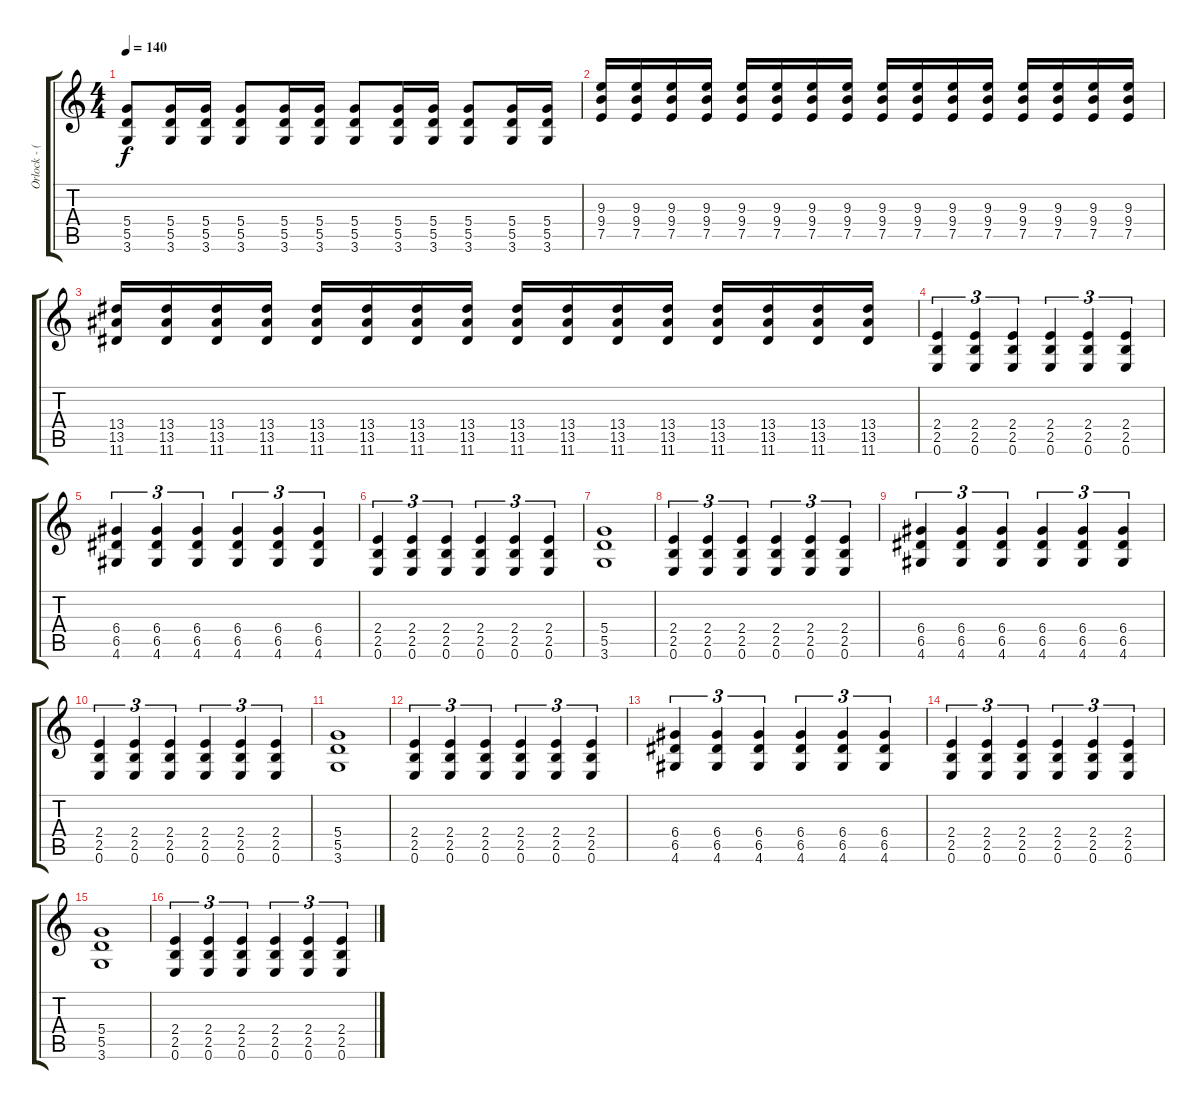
\track ("Orlock - (All Leads)" "Orlock - (") {instrument distortionguitar}
\staff {score tabs}
\tuning (E4 B3 G3 D3 A2 E2) {hide}
\ts (4 4)
\tempo 140
\clef g2
\ks c
(5.4 5.5 3.6).8{dy f} (5.4 5.5 3.6).16 (5.4 5.5 3.6).16 (5.4 5.5 3.6).8 (5.4 5.5 3.6).16 (5.4 5.5 3.6).16 (5.4 5.5 3.6).8 (5.4 5.5 3.6).16 (5.4 5.5 3.6).16 (5.4 5.5 3.6).8 (5.4 5.5 3.6).16 (5.4 5.5 3.6).16 |
(9.3 9.4 7.5).16 (9.3 9.4 7.5).16 (9.3 9.4 7.5).16 (9.3 9.4 7.5).16 (9.3 9.4 7.5).16 (9.3 9.4 7.5).16 (9.3 9.4 7.5).16 (9.3 9.4 7.5).16 (9.3 9.4 7.5).16 (9.3 9.4 7.5).16 (9.3 9.4 7.5).16 (9.3 9.4 7.5).16 (9.3 9.4 7.5).16 (9.3 9.4 7.5).16 (9.3 9.4 7.5).16 (9.3 9.4 7.5).16 |
(13.4 13.5 11.6).16 (13.4 13.5 11.6).16 (13.4 13.5 11.6).16 (13.4 13.5 11.6).16 (13.4 13.5 11.6).16 (13.4 13.5 11.6).16 (13.4 13.5 11.6).16 (13.4 13.5 11.6).16 (13.4 13.5 11.6).16 (13.4 13.5 11.6).16 (13.4 13.5 11.6).16 (13.4 13.5 11.6).16 (13.4 13.5 11.6).16 (13.4 13.5 11.6).16 (13.4 13.5 11.6).16 (13.4 13.5 11.6).16 |
(2.4 2.5 0.6).4{tu (3 2)} (2.4 2.5 0.6).4{tu (3 2)} (2.4 2.5 0.6).4{tu (3 2)} (2.4 2.5 0.6).4{tu (3 2)} (2.4 2.5 0.6).4{tu (3 2)} (2.4 2.5 0.6).4{tu (3 2)} |
(6.4 6.5 4.6).4{tu (3 2)} (6.4 6.5 4.6).4{tu (3 2)} (6.4 6.5 4.6).4{tu (3 2)} (6.4 6.5 4.6).4{tu (3 2)} (6.4 6.5 4.6).4{tu (3 2)} (6.4 6.5 4.6).4{tu (3 2)} |
(2.4 2.5 0.6).4{tu (3 2)} (2.4 2.5 0.6).4{tu (3 2)} (2.4 2.5 0.6).4{tu (3 2)} (2.4 2.5 0.6).4{tu (3 2)} (2.4 2.5 0.6).4{tu (3 2)} (2.4 2.5 0.6).4{tu (3 2)} |
(5.4 5.5 3.6).1 |
(2.4 2.5 0.6).4{tu (3 2)} (2.4 2.5 0.6).4{tu (3 2)} (2.4 2.5 0.6).4{tu (3 2)} (2.4 2.5 0.6).4{tu (3 2)} (2.4 2.5 0.6).4{tu (3 2)} (2.4 2.5 0.6).4{tu (3 2)} |
(6.4 6.5 4.6).4{tu (3 2)} (6.4 6.5 4.6).4{tu (3 2)} (6.4 6.5 4.6).4{tu (3 2)} (6.4 6.5 4.6).4{tu (3 2)} (6.4 6.5 4.6).4{tu (3 2)} (6.4 6.5 4.6).4{tu (3 2)} |
(2.4 2.5 0.6).4{tu (3 2)} (2.4 2.5 0.6).4{tu (3 2)} (2.4 2.5 0.6).4{tu (3 2)} (2.4 2.5 0.6).4{tu (3 2)} (2.4 2.5 0.6).4{tu (3 2)} (2.4 2.5 0.6).4{tu (3 2)} |
(5.4 5.5 3.6).1 |
(2.4 2.5 0.6).4{tu (3 2) volume 12 instrument distortionguitar} (2.4 2.5 0.6).4{tu (3 2)} (2.4 2.5 0.6).4{tu (3 2)} (2.4 2.5 0.6).4{tu (3 2)} (2.4 2.5 0.6).4{tu (3 2)} (2.4 2.5 0.6).4{tu (3 2)} |
(6.4 6.5 4.6).4{tu (3 2)} (6.4 6.5 4.6).4{tu (3 2)} (6.4 6.5 4.6).4{tu (3 2)} (6.4 6.5 4.6).4{tu (3 2)} (6.4 6.5 4.6).4{tu (3 2)} (6.4 6.5 4.6).4{tu (3 2)} |
(2.4 2.5 0.6).4{tu (3 2) volume 12 instrument distortionguitar} (2.4 2.5 0.6).4{tu (3 2)} (2.4 2.5 0.6).4{tu (3 2)} (2.4 2.5 0.6).4{tu (3 2)} (2.4 2.5 0.6).4{tu (3 2)} (2.4 2.5 0.6).4{tu (3 2)} |
(5.4 5.5 3.6).1 |
(2.4 2.5 0.6).4{tu (3 2) volume 12 instrument distortionguitar} (2.4 2.5 0.6).4{tu (3 2)} (2.4 2.5 0.6).4{tu (3 2)} (2.4 2.5 0.6).4{tu (3 2)} (2.4 2.5 0.6).4{tu (3 2)} (2.4 2.5 0.6).4{tu (3 2)}
